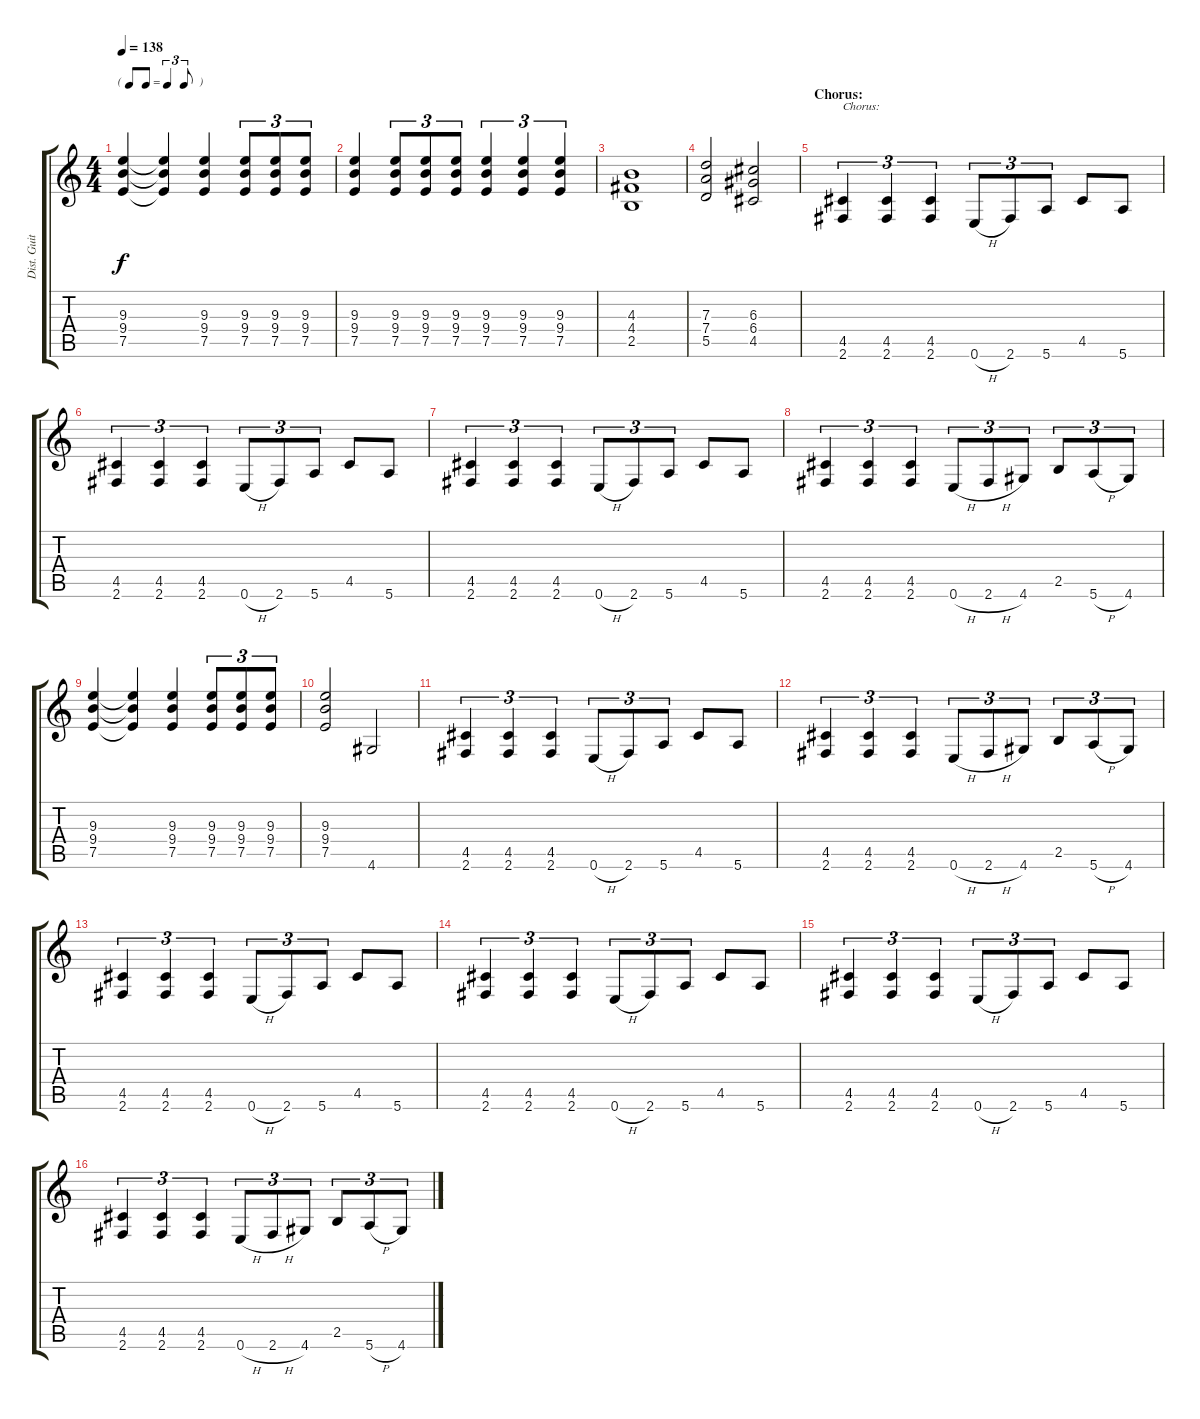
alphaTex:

\track ("Dist. Guitar 1" "Dist. Guit") {instrument overdrivenguitar}
\staff {score tabs}
\tuning (E4 B3 G3 D3 A2 E2) {hide}
\ts (4 4)
\tf triplet8th
\tempo 138
\clef g2
\ks c
(9.3 9.4 7.5).4{dy f} (9.3{t} 9.4{t} 7.5{t}).4 (9.3 9.4 7.5).4 (9.3 9.4 7.5).8{tu (3 2)} (9.3 9.4 7.5).8{tu (3 2)} (9.3 9.4 7.5).8{tu (3 2)} |
(9.3 9.4 7.5).4 (9.3 9.4 7.5).8{tu (3 2)} (9.3 9.4 7.5).8{tu (3 2)} (9.3 9.4 7.5).8{tu (3 2)} (9.3 9.4 7.5).4{tu (3 2)} (9.3 9.4 7.5).4{tu (3 2)} (9.3 9.4 7.5).4{tu (3 2)} |
(4.3 4.4 2.5).1 |
(7.3 7.4 5.5).2 (6.3 6.4 4.5).2 |
\section ("" "Chorus:")
(4.5 2.6).4{tu (3 2) txt "Chorus:"} (4.5 2.6).4{tu (3 2)} (4.5 2.6).4{tu (3 2)} 0.6{h}.8{tu (3 2)} 2.6.8{tu (3 2)} 5.6.8{tu (3 2)} 4.5.8 5.6.8 |
(4.5 2.6).4{tu (3 2)} (4.5 2.6).4{tu (3 2)} (4.5 2.6).4{tu (3 2)} 0.6{h}.8{tu (3 2)} 2.6.8{tu (3 2)} 5.6.8{tu (3 2)} 4.5.8 5.6.8 |
(4.5 2.6).4{tu (3 2)} (4.5 2.6).4{tu (3 2)} (4.5 2.6).4{tu (3 2)} 0.6{h}.8{tu (3 2)} 2.6.8{tu (3 2)} 5.6.8{tu (3 2)} 4.5.8 5.6.8 |
(4.5 2.6).4{tu (3 2)} (4.5 2.6).4{tu (3 2)} (4.5 2.6).4{tu (3 2)} 0.6{h}.8{tu (3 2)} 2.6{h}.8{tu (3 2)} 4.6.8{tu (3 2)} 2.5.8{tu (3 2)} 5.6{h}.8{tu (3 2)} 4.6.8{tu (3 2)} |
(9.3 9.4 7.5).4 (9.3{t} 9.4{t} 7.5{t}).4 (9.3 9.4 7.5).4 (9.3 9.4 7.5).8{tu (3 2)} (9.3 9.4 7.5).8{tu (3 2)} (9.3 9.4 7.5).8{tu (3 2)} |
(9.3 9.4 7.5).2 4.6.2 |
(4.5 2.6).4{tu (3 2)} (4.5 2.6).4{tu (3 2)} (4.5 2.6).4{tu (3 2)} 0.6{h}.8{tu (3 2)} 2.6.8{tu (3 2)} 5.6.8{tu (3 2)} 4.5.8 5.6.8 |
(4.5 2.6).4{tu (3 2)} (4.5 2.6).4{tu (3 2)} (4.5 2.6).4{tu (3 2)} 0.6{h}.8{tu (3 2)} 2.6{h}.8{tu (3 2)} 4.6.8{tu (3 2)} 2.5.8{tu (3 2)} 5.6{h}.8{tu (3 2)} 4.6.8{tu (3 2)} |
(4.5 2.6).4{tu (3 2)} (4.5 2.6).4{tu (3 2)} (4.5 2.6).4{tu (3 2)} 0.6{h}.8{tu (3 2)} 2.6.8{tu (3 2)} 5.6.8{tu (3 2)} 4.5.8 5.6.8 |
(4.5 2.6).4{tu (3 2)} (4.5 2.6).4{tu (3 2)} (4.5 2.6).4{tu (3 2)} 0.6{h}.8{tu (3 2)} 2.6.8{tu (3 2)} 5.6.8{tu (3 2)} 4.5.8 5.6.8 |
(4.5 2.6).4{tu (3 2)} (4.5 2.6).4{tu (3 2)} (4.5 2.6).4{tu (3 2)} 0.6{h}.8{tu (3 2)} 2.6.8{tu (3 2)} 5.6.8{tu (3 2)} 4.5.8 5.6.8 |
(4.5 2.6).4{tu (3 2)} (4.5 2.6).4{tu (3 2)} (4.5 2.6).4{tu (3 2)} 0.6{h}.8{tu (3 2)} 2.6{h}.8{tu (3 2)} 4.6.8{tu (3 2)} 2.5.8{tu (3 2)} 5.6{h}.8{tu (3 2)} 4.6.8{tu (3 2)}
